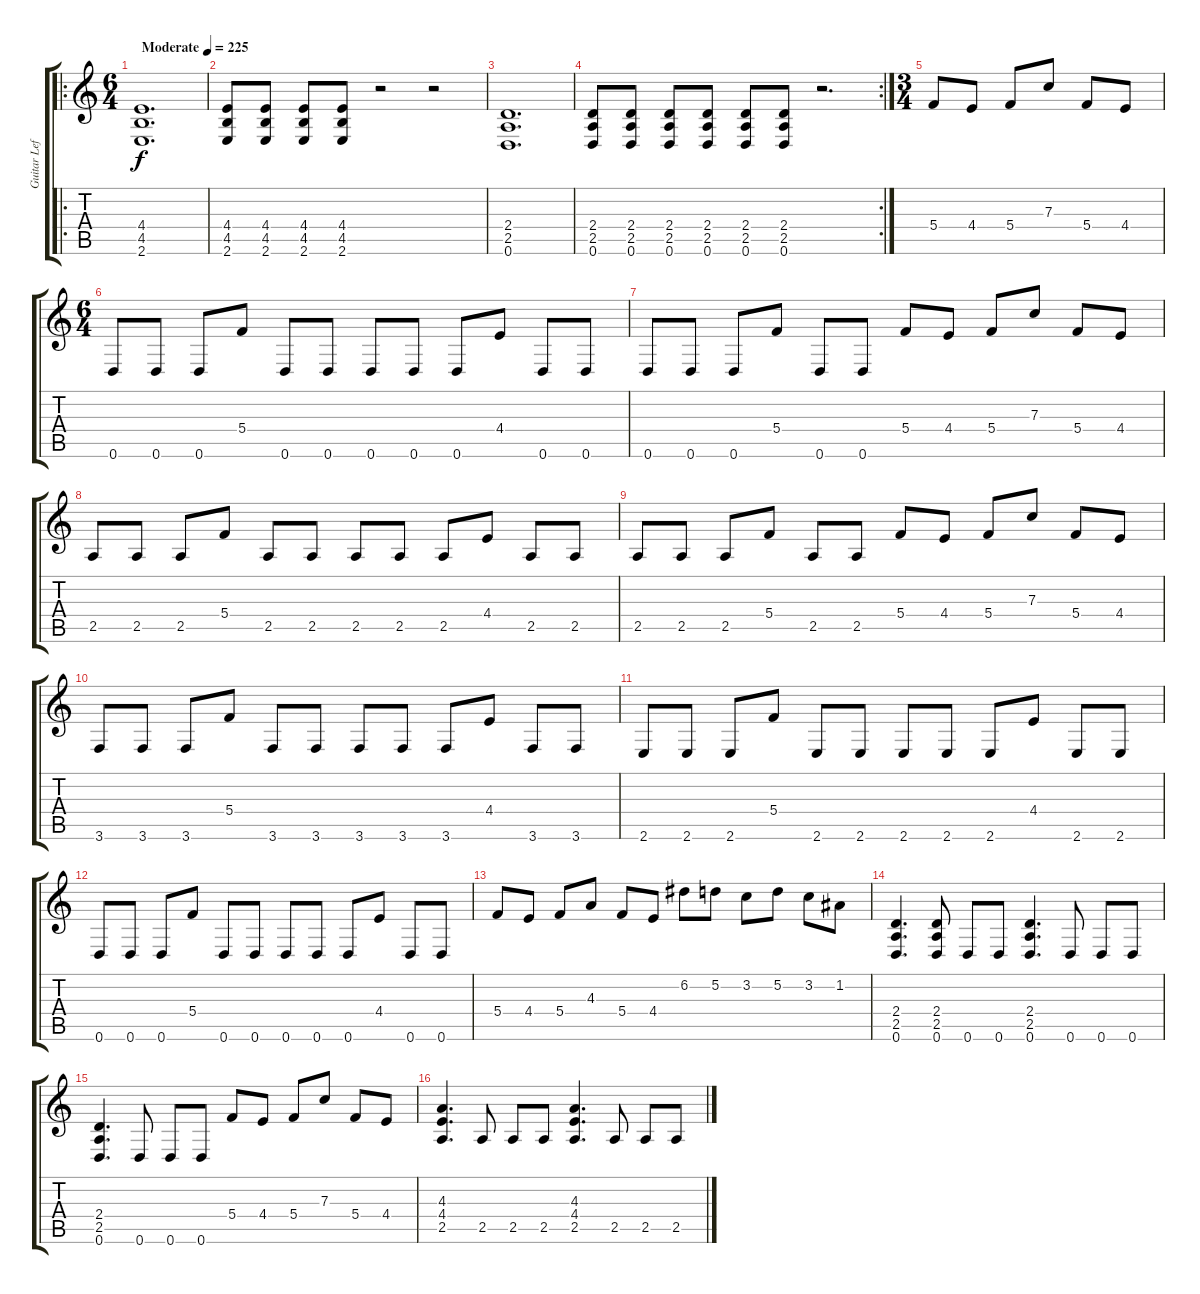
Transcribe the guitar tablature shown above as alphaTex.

\track ("Guitar Left" "Guitar Lef") {instrument distortionguitar}
\staff {score tabs}
\tuning (D4 A3 F3 C3 G2 D2) {hide}
\ro
\ts (6 4)
\tempo (225 "Moderate")
\clef g2
\ks c
(4.4 4.5 2.6).1{d dy f instrument distortionguitar} |
(4.4 4.5 2.6).8 (4.4 4.5 2.6).8 (4.4 4.5 2.6).8 (4.4 4.5 2.6).8 r.2 r.2 |
(2.4 2.5 0.6).1{d} |
\rc 2
(2.4 2.5 0.6).8 (2.4 2.5 0.6).8 (2.4 2.5 0.6).8 (2.4 2.5 0.6).8 (2.4 2.5 0.6).8 (2.4 2.5 0.6).8 r.2{d} |
\ts (3 4)
5.4.8 4.4.8 5.4.8 7.3.8 5.4.8 4.4.8 |
\ts (6 4)
0.6.8 0.6.8 0.6.8 5.4.8 0.6.8 0.6.8 0.6.8 0.6.8 0.6.8 4.4.8 0.6.8 0.6.8 |
0.6.8 0.6.8 0.6.8 5.4.8 0.6.8 0.6.8 5.4.8 4.4.8 5.4.8 7.3.8 5.4.8 4.4.8 |
2.5.8 2.5.8 2.5.8 5.4.8 2.5.8 2.5.8 2.5.8 2.5.8 2.5.8 4.4.8 2.5.8 2.5.8 |
2.5.8 2.5.8 2.5.8 5.4.8 2.5.8 2.5.8 5.4.8 4.4.8 5.4.8 7.3.8 5.4.8 4.4.8 |
3.6.8 3.6.8 3.6.8 5.4.8 3.6.8 3.6.8 3.6.8 3.6.8 3.6.8 4.4.8 3.6.8 3.6.8 |
2.6.8 2.6.8 2.6.8 5.4.8 2.6.8 2.6.8 2.6.8 2.6.8 2.6.8 4.4.8 2.6.8 2.6.8 |
0.6.8 0.6.8 0.6.8 5.4.8 0.6.8 0.6.8 0.6.8 0.6.8 0.6.8 4.4.8 0.6.8 0.6.8 |
5.4.8 4.4.8 5.4.8 4.3.8 5.4.8 4.4.8 6.2.8 5.2.8 3.2.8 5.2.8 3.2.8 1.2.8 |
(2.4 2.5 0.6).4{d} (2.4 2.5 0.6).8 0.6.8 0.6.8 (2.4 2.5 0.6).4{d} 0.6.8 0.6.8 0.6.8 |
(2.4 2.5 0.6).4{d} 0.6.8 0.6.8 0.6.8 5.4.8 4.4.8 5.4.8 7.3.8 5.4.8 4.4.8 |
(4.3 4.4 2.5).4{d} 2.5.8 2.5.8 2.5.8 (4.3 4.4 2.5).4{d} 2.5.8 2.5.8 2.5.8
